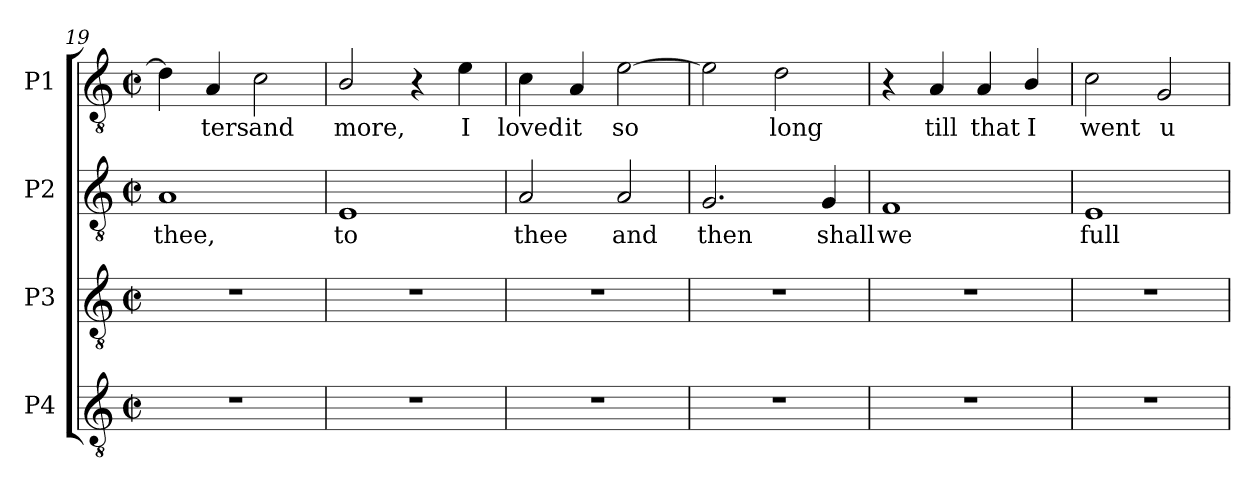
**kern	**kern	**kern	**text	**kern	**text
*part4	*part3	*part2	*part2	*part1	*part1
*staff4	*staff3	*staff2	*staff2	*staff1	*staff1
*I"P4	*I"P3	*I"P2	*	*I"P1	*
*clefGv2	*clefGv2	*clefGv2	*	*clefGv2	*
*ITrd7c12	*ITrd7c12	*ITrd7c12	*	*ITrd7c12	*
*k[]	*k[]	*k[]	*	*k[]	*
*C:	*C:	*C:	*	*C:	*
*M2/2	*M2/2	*M2/2	*	*M2/2	*
*met(c|)	*met(c|)	*met(c|)	*	*met(c|)	*
=19	=19	=19	=19	=19	=19
!	!	!	!LO:LY:b:color=#000000	!	!
1r	1r	1AAi	thee,	4Di\]	.
!	!	!	!	!	!LO:LY:b:color=#000000
.	.	.	.	4AAi/	-ters
!	!	!	!	!	!LO:LY:b:color=#000000
.	.	.	.	2Ci\	and
!!LO:LB:g=z
=20	=20	=20	=20	=20	=20
!	!	!	!LO:LY:b:color=#000000	!	!
!	!	!	!	!	!LO:LY:b:color=#000000
1r	1r	1EEi	to	2BBi/	more,
.	.	.	.	4r	.
!	!	!	!	!	!LO:LY:b:color=#000000
.	.	.	.	4Ei\	I
=21	=21	=21	=21	=21	=21
!	!	!	!LO:LY:b:color=#000000	!	!
!	!	!	!	!	!LO:LY:b:color=#000000
1r	1r	2AAi/	thee	4Ci\	loved
!	!	!	!	!	!LO:LY:b:color=#000000
.	.	.	.	4AAi/	it
!	!	!	!LO:LY:b:color=#000000	!	!
!	!	!	!	!	!LO:LY:b:color=#000000
.	.	2AAi/	and	[2Ei\	so
=22	=22	=22	=22	=22	=22
!	!	!	!LO:LY:b:color=#000000	!	!
1r	1r	2.GGi/	then	2Ei\]	.
!	!	!	!	!	!LO:LY:b:color=#000000
.	.	.	.	2Di\	long
!	!	!	!LO:LY:b:color=#000000	!	!
.	.	4GGi/	shall	.	.
=23	=23	=23	=23	=23	=23
!	!	!	!LO:LY:b:color=#000000	!	!
1r	1r	1FFi	we	4r	.
!	!	!	!	!	!LO:LY:b:color=#000000
.	.	.	.	4AAi/	till
!	!	!	!	!	!LO:LY:b:color=#000000
.	.	.	.	4AAi/	that
!	!	!	!	!	!LO:LY:b:color=#000000
.	.	.	.	4BBi/	I
=24	=24	=24	=24	=24	=24
!	!	!	!LO:LY:b:color=#000000	!	!
!	!	!	!	!	!LO:LY:b:color=#000000
1r	1r	1EEi	full	2Ci\	went
!	!	!	!	!	!LO:LY:b:color=#000000
.	.	.	.	2GGi/	u-
=	=	=	=	=	=
*-	*-	*-	*-	*-	*-
